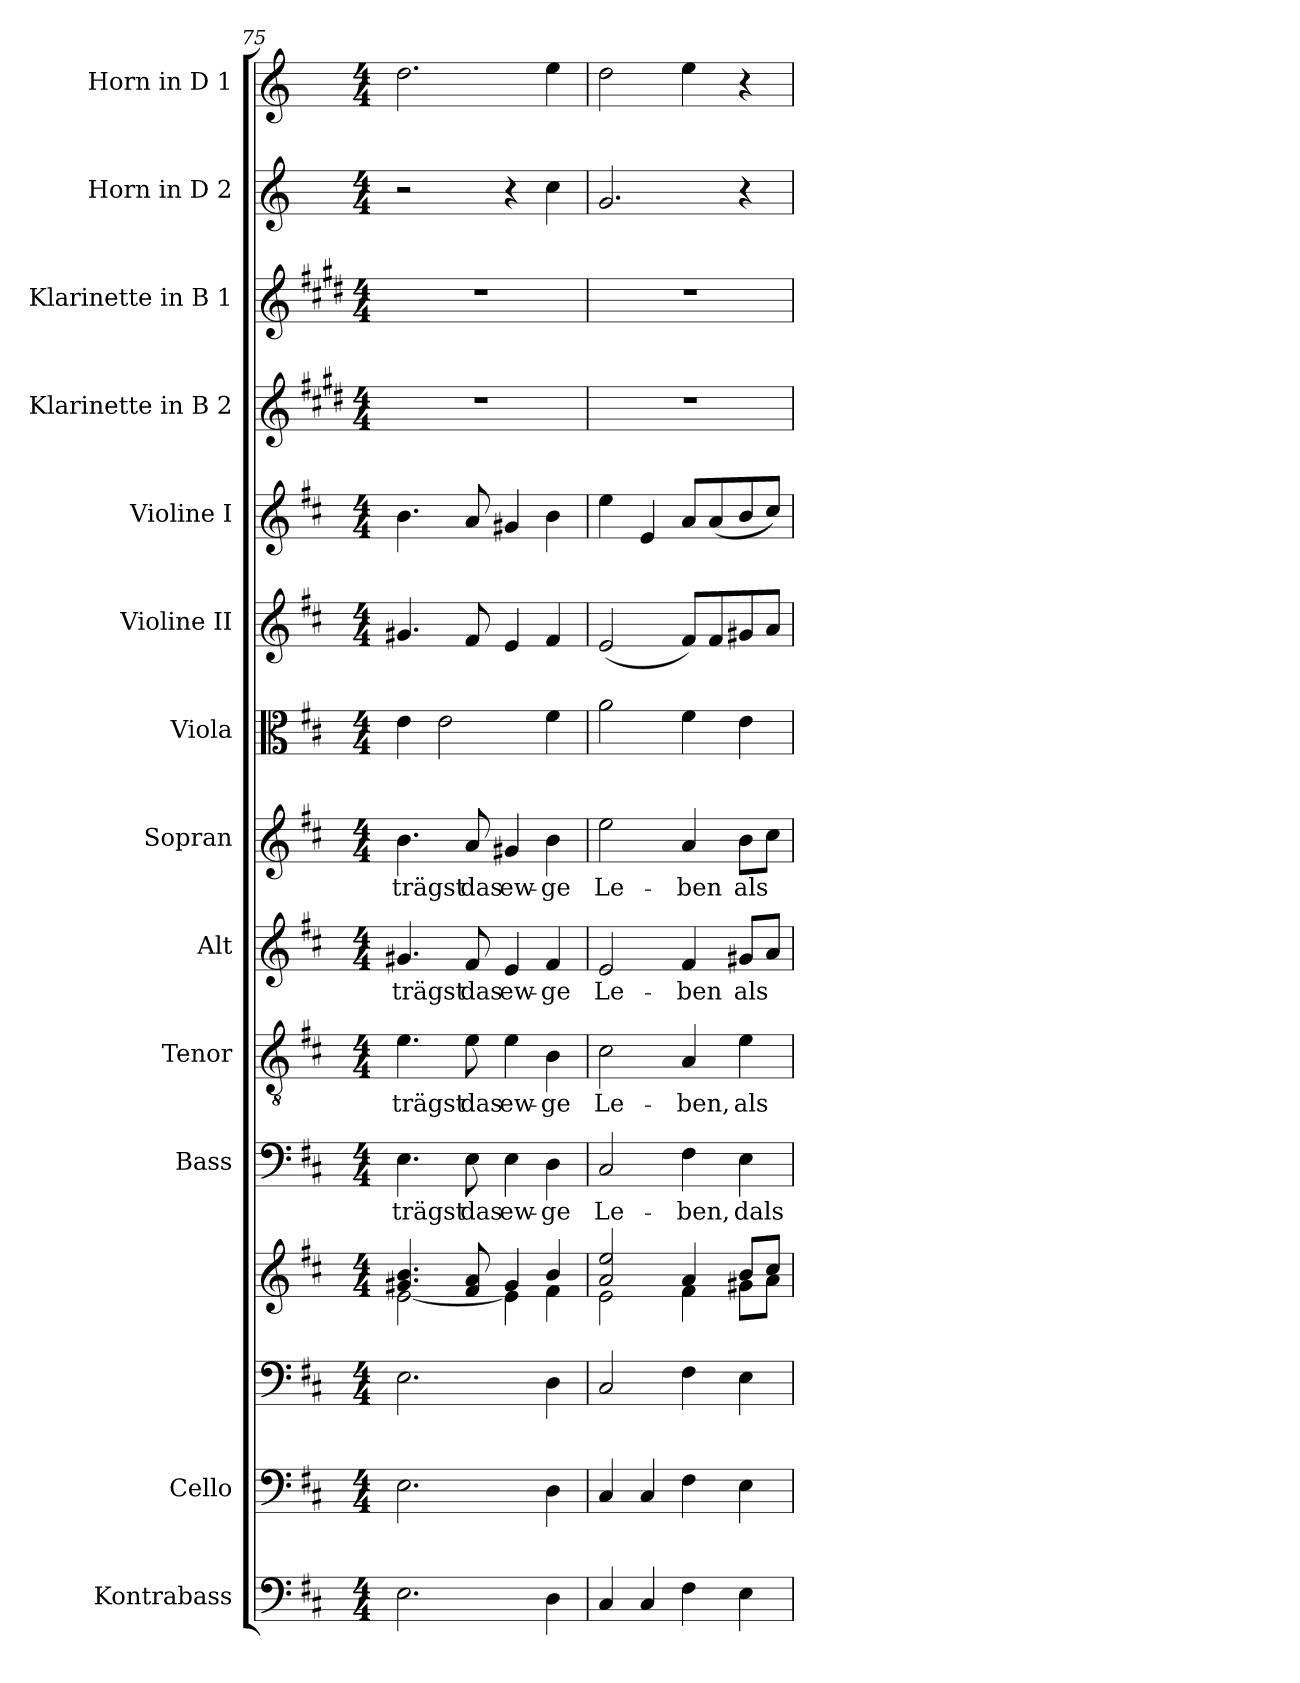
**kern	**kern	**kern	**kern	**kern	**text	**kern	**text	**kern	**text	**kern	**text	**kern	**kern	**kern	**kern	**kern	**kern	**kern
*part14	*part13	*part12	*part12	*part11	*part11	*part10	*part10	*part9	*part9	*part8	*part8	*part7	*part6	*part5	*part4	*part3	*part2	*part1
*staff15	*staff14	*staff13	*staff12	*staff11	*staff11	*staff10	*staff10	*staff9	*staff9	*staff8	*staff8	*staff7	*staff6	*staff5	*staff4	*staff3	*staff2	*staff1
*I"Kontrabass	*I"Cello	*	*	*I"Bass	*	*I"Tenor	*	*I"Alt	*	*I"Sopran	*	*I"Viola	*I"Violine II	*I"Violine I	*I"Klarinette in B 2	*I"Klarinette in B 1	*I"Horn in D 2	*I"Horn in D 1
*I'Kb.	*	*	*	*I'B	*	*I'T	*	*I'A	*	*I'S	*	*I'Vla.	*I'Vl. II	*I'Vl. I	*	*	*I'Hrn. 2	*I'Hrn. 1
!!LO:PB:g=z
*clefF4	*clefF4	*clefF4	*clefG2	*clefF4	*	*clefGv2	*	*clefG2	*	*clefG2	*	*clefC3	*clefG2	*clefG2	*clefG2	*clefG2	*clefG2	*clefG2
*ITrd7c12	*	*	*	*	*	*	*	*	*	*	*	*	*	*	*ITrd1c2	*ITrd1c2	*ITrd-1c-2	*ITrd-1c-2
*k[f#c#]	*k[f#c#]	*k[f#c#]	*k[f#c#]	*k[f#c#]	*	*k[f#c#]	*	*k[f#c#]	*	*k[f#c#]	*	*k[f#c#]	*k[f#c#]	*k[f#c#]	*k[f#c#]	*k[f#c#]	*k[f#c#]	*k[f#c#]
*D:	*D:	*D:	*D:	*D:	*	*D:	*	*D:	*	*D:	*	*D:	*D:	*D:	*D:	*D:	*D:	*D:
*M4/4	*M4/4	*M4/4	*M4/4	*M4/4	*	*M4/4	*	*M4/4	*	*M4/4	*	*M4/4	*M4/4	*M4/4	*M4/4	*M4/4	*M4/4	*M4/4
=75	=75	=75	=75	=75	=75	=75	=75	=75	=75	=75	=75	=75	=75	=75	=75	=75	=75	=75
*	*	*	*^	*	*	*	*	*	*	*	*	*	*	*	*	*	*	*
!	!	!	!	!	!	!LO:LY:b	!	!LO:LY:b	!	!LO:LY:b	!	!LO:LY:b	!	!	!	!	!	!	!
2.EE\	2.E\	2.E\	4.g#X/ 4.b/	[<2e\	4.E\	trägst	4.e\	trägst	4.g#X/	trägst	4.b\	trägst	4e\	4.g#X/	4.b\	1r	1r	2r	2.ee\
.	.	.	.	.	.	.	.	.	.	.	.	.	2e\	.	.	.	.	.	.
!	!	!	!	!	!	!LO:LY:b	!	!LO:LY:b	!	!LO:LY:b	!	!LO:LY:b	!	!	!	!	!	!	!
.	.	.	8f#/ 8a/	.	8E\	das	8e\	das	8f#/	das	8a/	das	.	8f#/	8a/	.	.	.	.
!	!	!	!	!	!	!LO:LY:b	!	!LO:LY:b	!	!LO:LY:b	!	!LO:LY:b	!	!	!	!	!	!	!
.	.	.	4g#/	4e\]	4E\	ew-	4e\	ew-	4e/	ew-	4g#X/	ew-	.	4e/	4g#X/	.	.	4r	.
!	!	!	!	!	!	!LO:LY:b	!	!LO:LY:b	!	!LO:LY:b	!	!LO:LY:b	!	!	!	!	!	!	!
4DD\	4D\	4D\	4b/	4f#\	4D\	-ge	4B\	-ge	4f#/	-ge	4b\	-ge	4f#\	4f#/	4b\	.	.	4dd\	4ff#\
=76	=76	=76	=76	=76	=76	=76	=76	=76	=76	=76	=76	=76	=76	=76	=76	=76	=76	=76	=76
!	!	!	!	!	!	!LO:LY:b	!	!LO:LY:b	!	!LO:LY:b	!	!LO:LY:b	!	!	!	!	!	!	!
4CC#/	4C#/	2C#/	2a/ 2ee/	2e\	2C#/	Le-	2c#\	Le-	2e/	Le-	2ee\	Le-	2a\	(<2e/	4ee\	1r	1r	2.a/	2ee\
4CC#/	4C#/	.	.	.	.	.	.	.	.	.	.	.	.	.	4e/	.	.	.	.
!	!	!	!	!	!	!LO:LY:b	!	!LO:LY:b	!	!LO:LY:b	!	!LO:LY:b	!	!	!	!	!	!	!
4FF#\	4F#\	4F#\	4a/	4f#\	4F#\	-ben,	4A/	-ben,	4f#/	-ben	4a/	-ben	4f#\	8f#/L)	8a/L	.	.	.	4ff#\
.	.	.	.	.	.	.	.	.	.	.	.	.	.	8f#/	(<8a/	.	.	.	.
!	!	!	!	!	!	!LO:LY:b	!	!LO:LY:b	!	!LO:LY:b	!	!LO:LY:b	!	!	!	!	!	!	!
4EE\	4E\	4E\	8b/L	8g#X\L	4E\	dals	4e\	als	8g#X/L	als	8b\L	als	4e\	8g#X/	8b/	.	.	4r	4r
.	.	.	8cc#/J	8a\J	.	.	.	.	8a/J	.	8cc#\J	.	.	8a/J	8cc#/J)	.	.	.	.
*	*	*	*v	*v	*	*	*	*	*	*	*	*	*	*	*	*	*	*	*
=	=	=	=	=	=	=	=	=	=	=	=	=	=	=	=	=	=	=
*-	*-	*-	*-	*-	*-	*-	*-	*-	*-	*-	*-	*-	*-	*-	*-	*-	*-	*-
